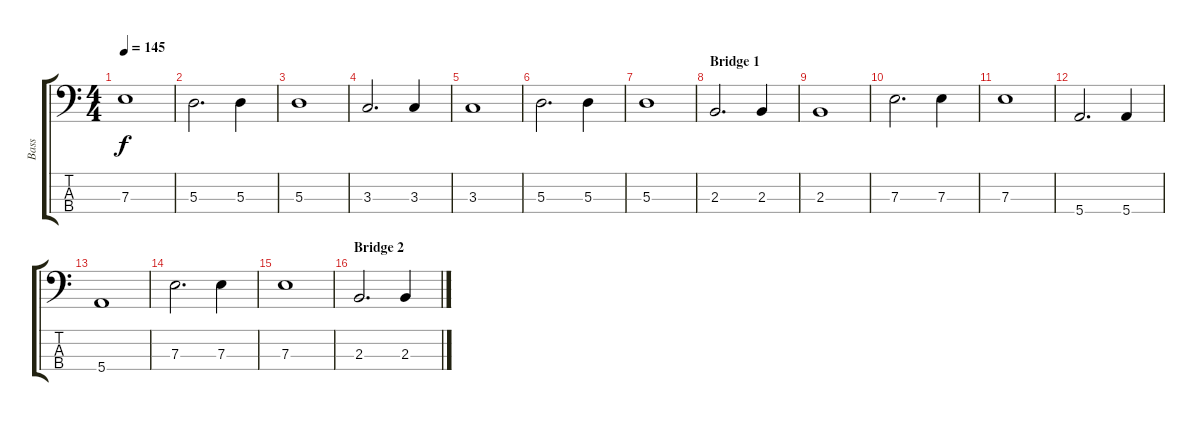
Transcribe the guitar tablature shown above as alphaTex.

\track ("Bass" "Bass") {instrument electricbassfinger}
\staff {score tabs}
\tuning (G2 D2 A1 E1) {hide}
\ts (4 4)
\tempo 145
\clef f4
\ks c
7.3.1{dy f} |
5.3.2{d} 5.3.4 |
5.3.1 |
3.3.2{d} 3.3.4 |
3.3.1 |
5.3.2{d} 5.3.4 |
5.3.1 |
\section ("" "Bridge 1")
2.3.2{d} 2.3.4 |
2.3.1 |
7.3.2{d} 7.3.4 |
7.3.1 |
5.4.2{d} 5.4.4 |
5.4.1 |
7.3.2{d} 7.3.4 |
7.3.1 |
\section ("" "Bridge 2")
2.3.2{d} 2.3.4
